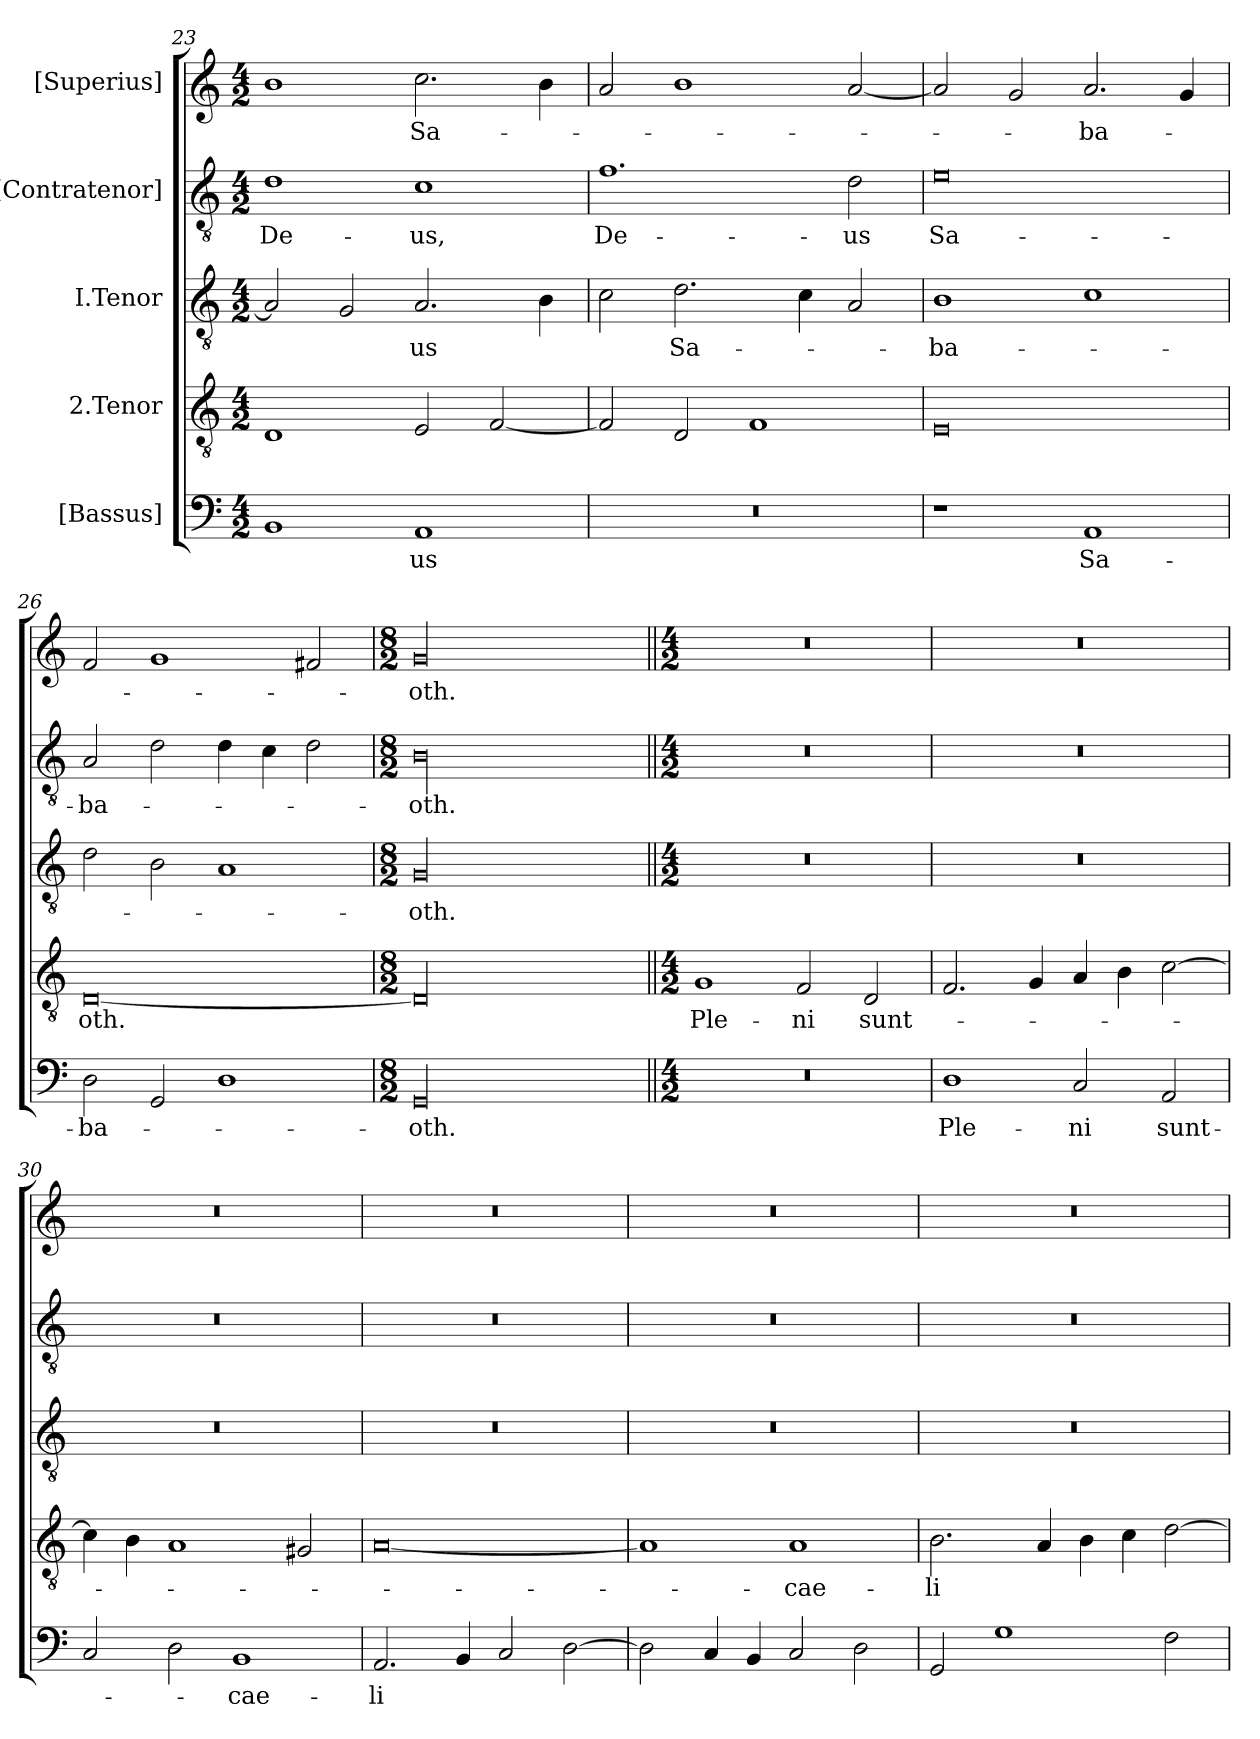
**kern	**text	**kern	**text	**kern	**text	**kern	**text	**kern	**text
*part5	*part5	*part4	*part4	*part3	*part3	*part2	*part2	*part1	*part1
*staff5	*staff5	*staff4	*staff4	*staff3	*staff3	*staff2	*staff2	*staff1	*staff1
*I"[Bassus]	*	*I"2.Tenor	*	*I"I.Tenor	*	*I"[Contratenor]	*	*I"[Superius]	*
*clefF4	*	*clefGv2	*	*clefGv2	*	*clefGv2	*	*clefG2	*
*k[]	*	*k[]	*	*k[]	*	*k[]	*	*k[]	*
*M4/2	*	*M4/2	*	*M4/2	*	*M4/2	*	*M4/2	*
=23	=23	=23	=23	=23	=23	=23	=23	=23	=23
1BB/	.	1D/	.	2A/]	.	1d\	De-	1b\	.
.	.	.	.	2G/	.	.	.	.	.
1AA/	-us	2E/	.	2.A/	-us	1c\	-us,	2.cc\	Sa-
.	.	[2F/	.	.	.	.	.	.	.
.	.	.	.	4B\	.	.	.	4b\	.
=24	=24	=24	=24	=24	=24	=24	=24	=24	=24
0r	.	2F/]	.	2c\	.	1.f\	De-	2a/	.
.	.	2D/	.	2.d\	Sa-	.	.	1b\	.
.	.	1F/	.	.	.	.	.	.	.
.	.	.	.	4c\	.	.	.	.	.
.	.	.	.	2A/	.	2d\	-us	[2a/	.
=25	=25	=25	=25	=25	=25	=25	=25	=25	=25
1r	.	0E/	.	1B\	-ba-	0e\	Sa-	2a/]	.
.	.	.	.	.	.	.	.	2g/	.
1AA/	Sa-	.	.	1c\	.	.	.	2.a/	-ba-
.	.	.	.	.	.	.	.	4g/	.
=26	=26	=26	=26	=26	=26	=26	=26	=26	=26
2D\	-ba-	[0D/	-oth.	2d\	.	2A/	-ba-	2f/	.
2GG/	.	.	.	2B\	.	2d\	.	1g/	.
1D\	.	.	.	1A/	.	4d\	.	.	.
.	.	.	.	.	.	4c\	.	.	.
.	.	.	.	.	.	2d\	.	2f#X/	.
=27	=27	=27	=27	=27	=27	=27	=27	=27	=27
*M8/2	*	*M8/2	*	*M8/2	*	*M8/2	*	*M8/2	*
00GG/	-oth.	00D/]	.	00G/	-oth.	00B\	-oth.	00g/	-oth.
=28||	=28||	=28||	=28||	=28||	=28||	=28||	=28||	=28||	=28||
*M4/2	*	*M4/2	*	*M4/2	*	*M4/2	*	*M4/2	*
0r	.	1G/	Ple-	0r	.	0r	.	0r	.
.	.	2F/	-ni	.	.	.	.	.	.
.	.	2D/	sunt-	.	.	.	.	.	.
=29	=29	=29	=29	=29	=29	=29	=29	=29	=29
1D\	Ple-	2.F/	.	0r	.	0r	.	0r	.
.	.	4G/	.	.	.	.	.	.	.
2C/	-ni	4A/	.	.	.	.	.	.	.
.	.	4B\	.	.	.	.	.	.	.
2AA/	sunt-	[2c\	.	.	.	.	.	.	.
=30	=30	=30	=30	=30	=30	=30	=30	=30	=30
2C/	.	4c\]	.	0r	.	0r	.	0r	.
.	.	4B\	.	.	.	.	.	.	.
2D\	.	1A/	.	.	.	.	.	.	.
1BB/	cae-	.	.	.	.	.	.	.	.
.	.	2G#X/	.	.	.	.	.	.	.
=31	=31	=31	=31	=31	=31	=31	=31	=31	=31
2.AA/	-li	[0A/	.	0r	.	0r	.	0r	.
4BB/	.	.	.	.	.	.	.	.	.
2C/	.	.	.	.	.	.	.	.	.
[2D\	.	.	.	.	.	.	.	.	.
=32	=32	=32	=32	=32	=32	=32	=32	=32	=32
2D\]	.	1A/]	.	0r	.	0r	.	0r	.
4C/	.	.	.	.	.	.	.	.	.
4BB/	.	.	.	.	.	.	.	.	.
2C/	.	1A/	cae-	.	.	.	.	.	.
2D\	.	.	.	.	.	.	.	.	.
=33	=33	=33	=33	=33	=33	=33	=33	=33	=33
2GG/	.	2.B\	-li	0r	.	0r	.	0r	.
1G\	.	.	.	.	.	.	.	.	.
.	.	4A/	.	.	.	.	.	.	.
.	.	4B\	.	.	.	.	.	.	.
.	.	4c\	.	.	.	.	.	.	.
2F\	.	[2d\	.	.	.	.	.	.	.
=	=	=	=	=	=	=	=	=	=
*-	*-	*-	*-	*-	*-	*-	*-	*-	*-
